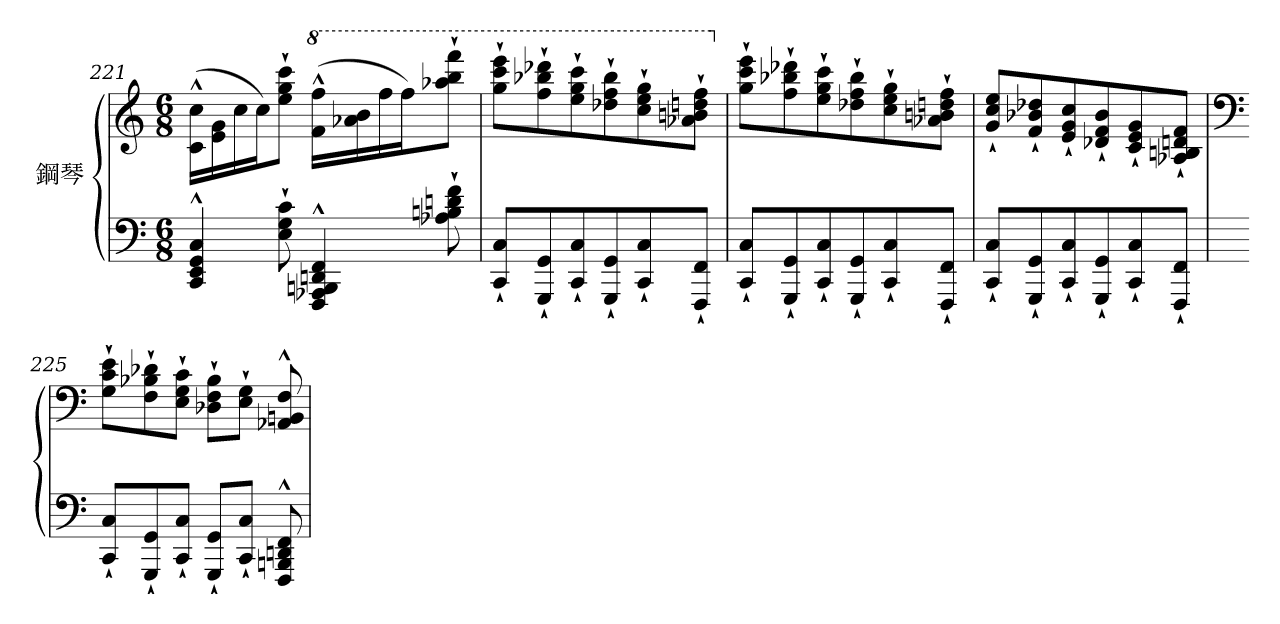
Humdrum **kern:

**kern	**kern
*part1	*part1
*staff2	*staff1
*I"鋼琴	*
*clefF4	*clefG2
*k[]	*k[]
*M6/8	*M6/8
=221	=221
4CC/^^ 4EE/^^ 4GG/^^ 4C/^^	(>16c\^^ 16cc\^^LL
.	16e\ 16g\
.	16cc\
.	16cc\J)
8E\` 8G\` 8c\`	8ee\` 8gg\` 8ccc\`J
*	*8va
4FFF/^^ 4AAA-X/^^ 4BBBn/^^ 4DDn/^^ 4FF/^^	(>16ff\^^ 16fff\^^LL
.	16aa-X\ 16bb\
.	16fff\
.	16fff\J)
*	*MM80
8A-X\` 8Bn\` 8dn\` 8f\`	8aaa-X\` 8bbb\` 8ffff\`J
=222	=222
*	*MM178
8CC/` 8C/`L	8ggg\` 8cccc\` 8eeee\`L
8GGG/` 8GG/`	8fff\` 8bbb-X\` 8dddd-X\`
8CC/` 8C/`	8eee\` 8ggg\` 8cccc\`
8GGG/` 8GG/`	8ddd-X\` 8fff\` 8bbb-\`
8CC/` 8C/`	8ccc\` 8eee\` 8ggg\`
8FFF/` 8FF/`J	8aa-X\` 8bbn\` 8dddn\` 8fff\`J
=223	=223
*	*X8va
8CC/` 8C/`L	8gg\` 8ccc\` 8eee\`L
8GGG/` 8GG/`	8ff\` 8bb-X\` 8ddd-X\`
8CC/` 8C/`	8ee\` 8gg\` 8ccc\`
8GGG/` 8GG/`	8dd-X\` 8ff\` 8bb-\`
8CC/` 8C/`	8cc\` 8ee\` 8gg\`
8FFF/` 8FF/`J	8a-X\` 8bn\` 8ddn\` 8ff\`J
!!LO:LB:g=z
=224	=224
8CC/` 8C/`L	8g/` 8cc/` 8ee/`L
8GGG/` 8GG/`	8f/` 8b-X/` 8dd-X/`
8CC/` 8C/`	8e/` 8g/` 8cc/`
8GGG/` 8GG/`	8d-X/` 8f/` 8b-/`
8CC/` 8C/`	8c/` 8e/` 8g/`
8FFF/` 8FF/`J	8A-X/` 8Bn/` 8dn/` 8f/`J
=225	=225
*	*clefF4
8CC/` 8C/`L	8G\` 8c\` 8e\`L
8GGG/` 8GG/`	8F\` 8B-X\` 8d-X\`
8CC/` 8C/`J	8E\` 8G\` 8c\`J
8GGG/` 8GG/`L	8D-X\` 8F\` 8B-\`L
8CC/` 8C/`J	8E\` 8G\`J
8FFF/^^ 8BBBn/^^ 8DDn/^^ 8FF/^^	8AA-X/^^ 8BBn/^^ 8F/^^
=	=
*-	*-
